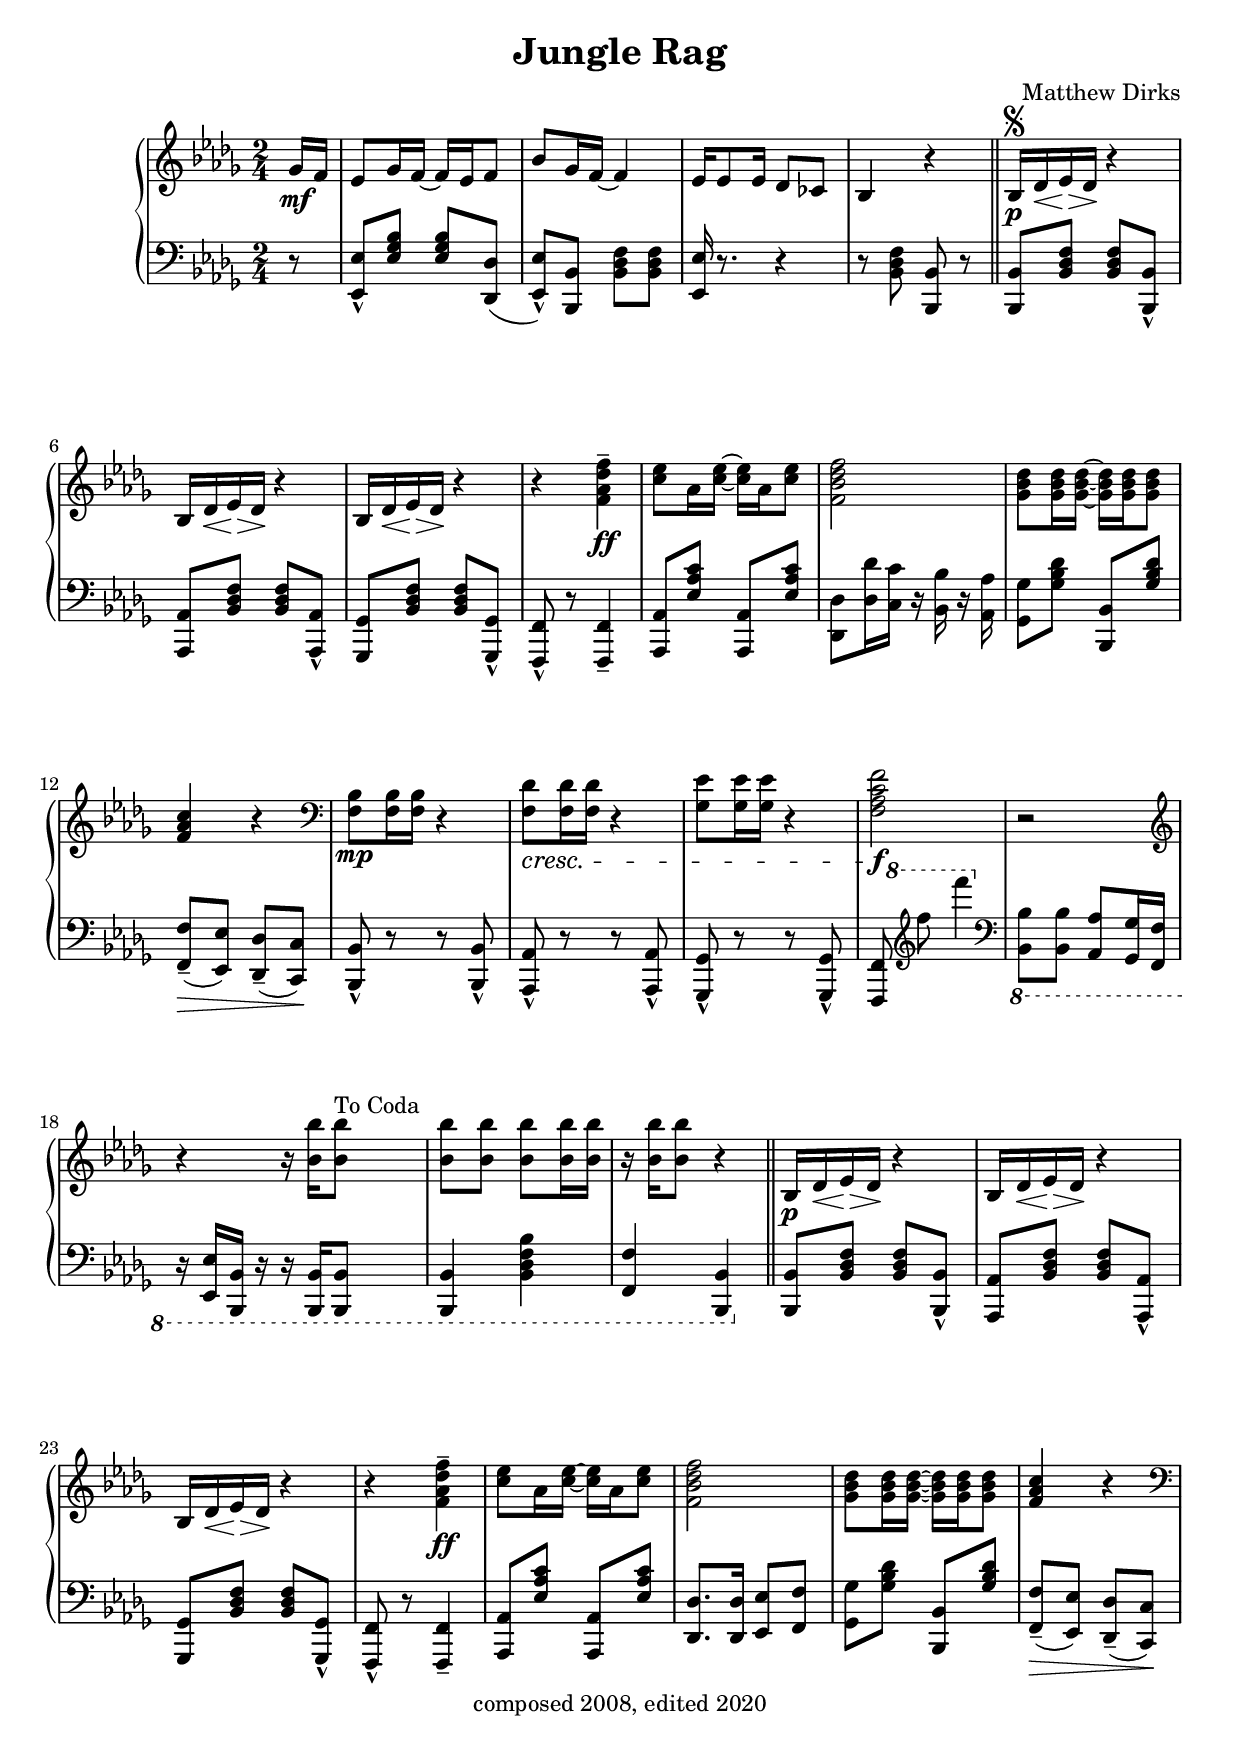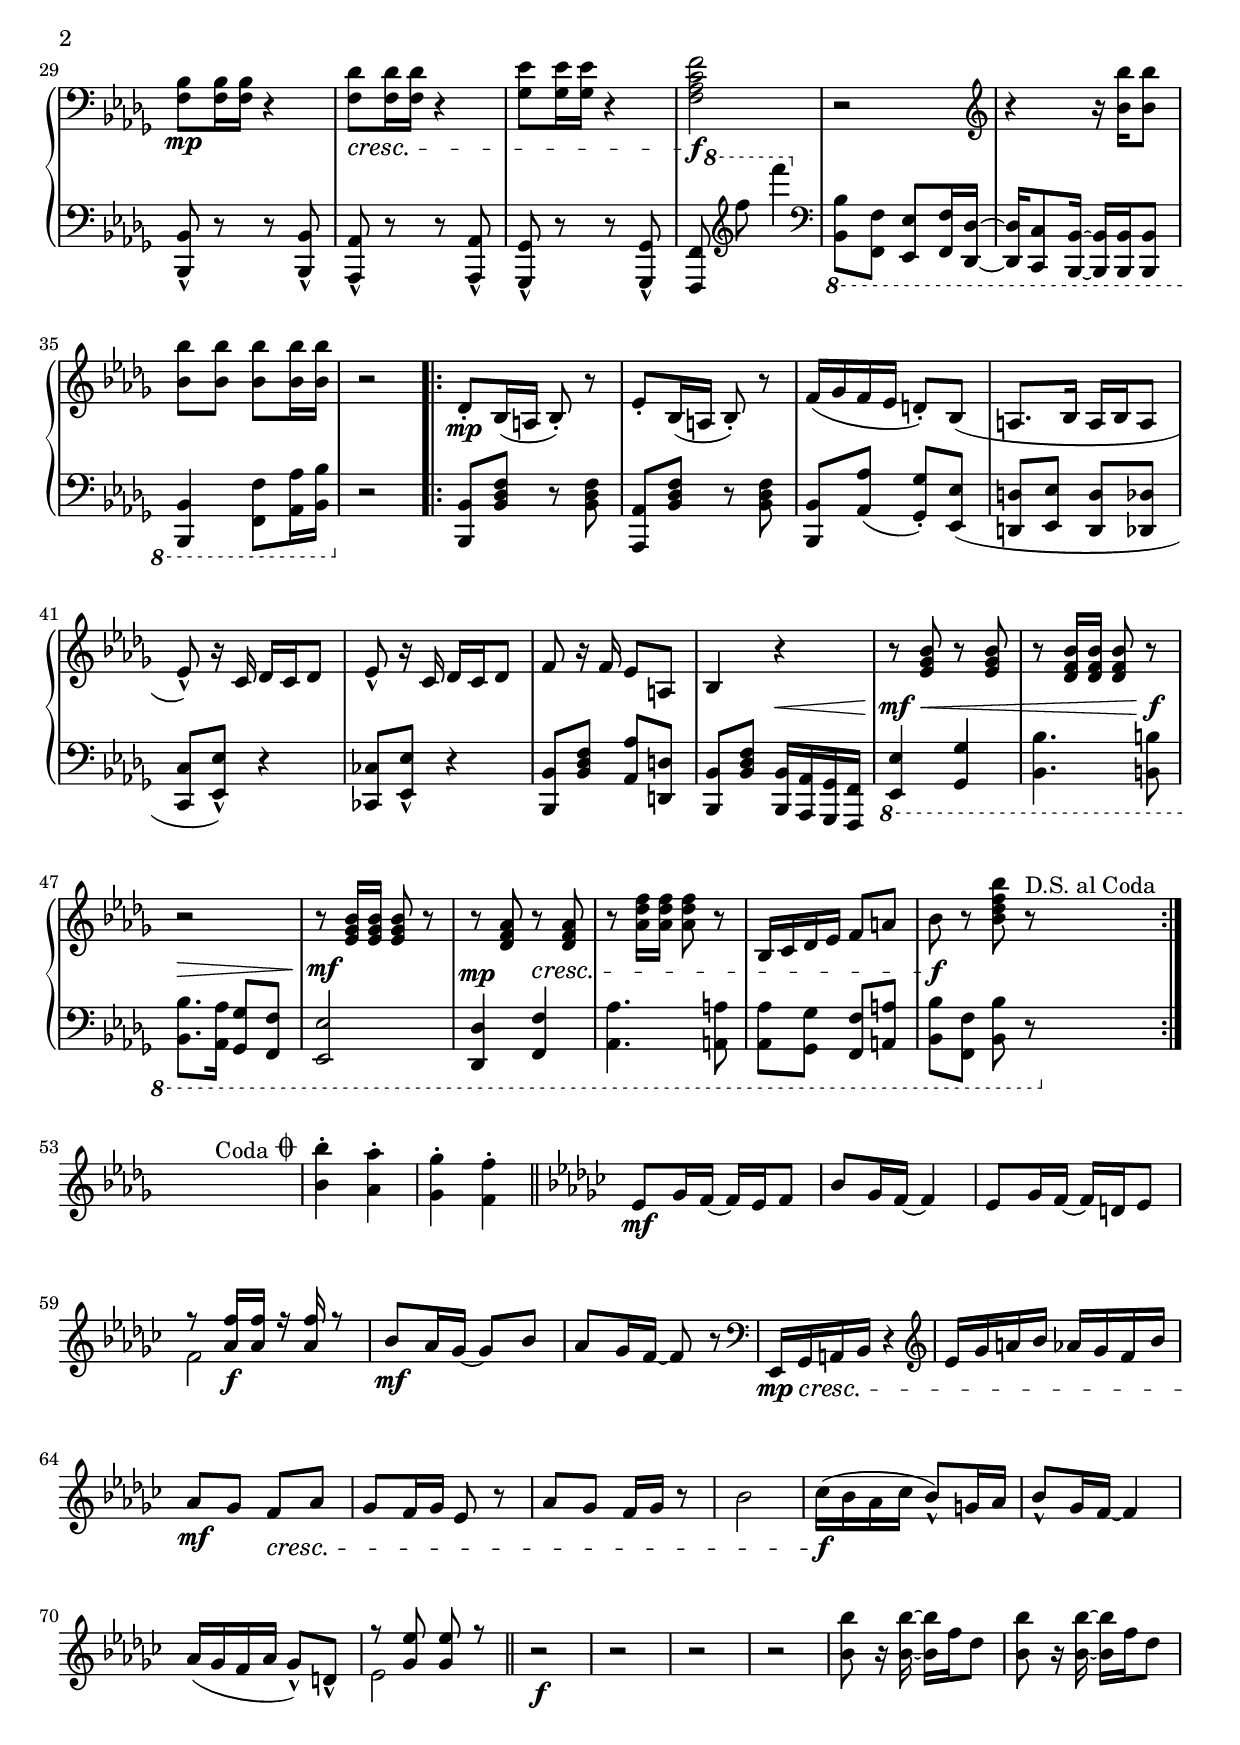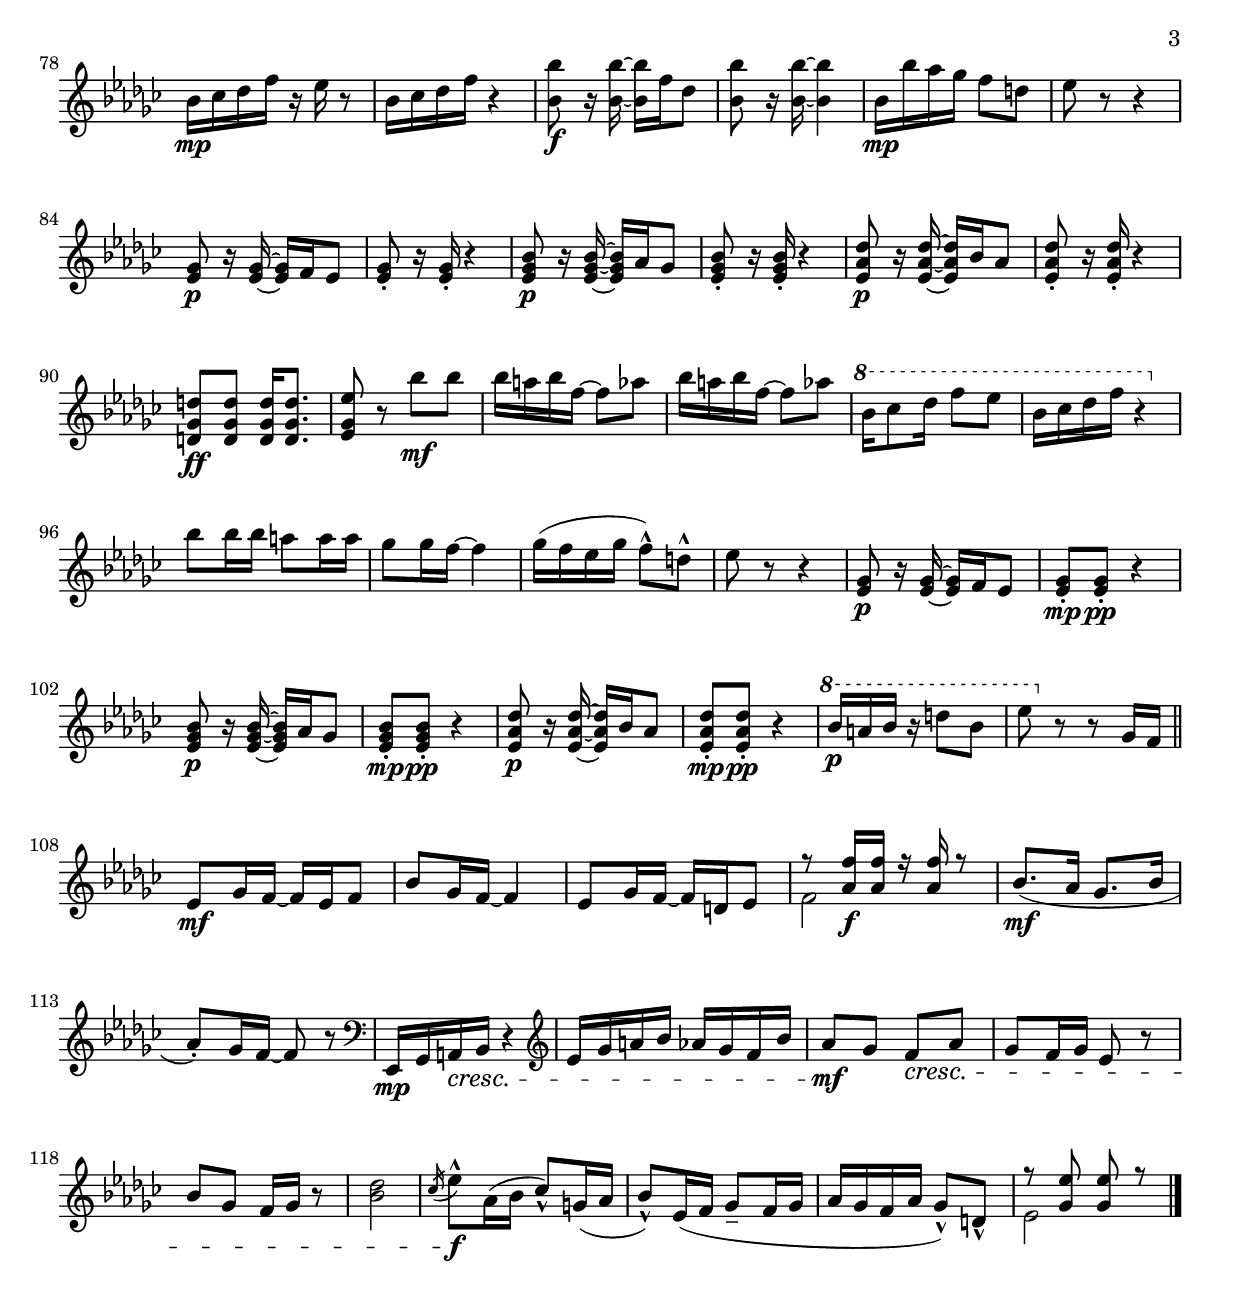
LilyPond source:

\version "2.18.2"

\header {
  title = "Jungle Rag"
  composer = "Matthew Dirks"
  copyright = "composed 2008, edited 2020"
}

\score {
  \relative c'' {
    \new PianoStaff
    <<
      \new Staff = "up" { % right hand staff
	\clef treble
	\key bes \minor
	\time 2/4
				% Four-plus-pickup bar intro
	\partial 8 ges16\mf f | % pickup measure
	ees8 ges16 f~ f ees f8 |
	bes8 ges16 f~ f4 |
	ees16 es8 ees16 des8 ces |
	bes4 r4 \bar "||"
	% Strain 1, first time
	bes16\p\segno des\< ees\> des\! r4 |
	\repeat unfold 2 {bes16 des\< ees\> des\! r4} |
	r4 <f\tenuto aes des f>\ff |
	<c' ees>8 aes16 <c ees>~ <c ees> aes <c ees>8 |
	<f, bes des f>2 |
	<ges bes des>8 <ges bes des>16 <ges bes des>~
	<ges bes des> <ges bes des> <ges bes des>8 |
	<f aes c>4 r4 | % Decrescendo supplied in LH part
	\clef bass
	<f, bes>8\mp <f bes>16 <f bes> r4 |
	% The following line is tweaked
	% slightly from the 2008 version:
	% changed bottom note from aes to f,
	% kept this bar in bass clef instead of treble
	<f des'>8\cresc <f des'>16 <f des'> r4 |
	<ges ees'>8 <ges ees'>16 <ges ees'> r4 |
	% Change from 2008 version: move f mark earlier
	<f aes c f>2\f | % end cresc. from three bars ago
	r2 \clef treble |
	\textLengthOn
	r4 r16 <bes' bes'>16 <bes bes'>8^"To Coda"
	<bes bes'> <bes bes'> <bes bes'>
	<bes bes'>16 <bes bes'> |
	r16 <bes bes'> <bes bes'>8 r4
	% Strain 1, second time
	\bar "||"
	bes,16\p des\< ees\> des\! r4 |
	\repeat unfold 2 {bes16 des\< ees\> des\! r4} |
	r4 <f\tenuto aes des f>\ff |
	<c' ees>8 aes16 <c ees>~ <c ees> aes <c ees>8 |
	<f, bes des f>2 |
	<ges bes des>8 <ges bes des>16 <ges bes des>~
	<ges bes des> <ges bes des> <ges bes des>8 |
	<f aes c>4 r4 |
	\clef bass
	<f, bes>8\mp <f bes>16 <f bes> r4 |
	<f des'>8\cresc <f des'>16 <f des'> r4 |
	<ges ees'>8 <ges ees'>16 <ges ees'> r4 |
	<f aes c f>2\f | % end cresc. from three bars ago
	r2 \clef treble |
	r4 r16 <bes' bes'>16 <bes bes'>8 |
	<bes bes'> <bes bes'> <bes bes'> <bes bes'>16 <bes bes'> |
	r2
				% Strain 2, RH
	\repeat volta 2 {
	  des,8\staccato\mp bes16( a bes8)\staccato r8 |
	  ees\staccato bes16( a bes8)\staccato r8 |
	  f'16( ges f ees d8)\staccato bes8( |
	  a8. bes16 a16 bes a8 |
	  ees'8\marcato) r16 c16 des c des8 |
	  ees8\marcato r16 c16 des c des8 |
	  f8 r16 f16 ees8 a, |
	  bes4 r4 |
	  r8 <ees ges bes> r8 <ees ges bes> |
	  r8 <des f bes>16 <des f bes> <des f bes>8 r8 |
	  r2 |
	  r8 <ees ges bes>16 <ees ges bes> <ees ges bes>8 r8 |
	  r8 <des f aes> r8 <des f aes> |
	  r8 <aes' des f>16 <aes des f> <aes des f>8 r8|
	  bes,16 c des ees f8 a |
	  bes r8 <bes des f bes> r8^"D.S. al Coda" |
	} % end repeat / end Strain 2
	
	% Coda / transition to trio
	\break
	s4 s8^"Coda" s8\coda | % Extra measure for spacing before coda
	<bes bes'>4\staccato  <aes aes'>\staccato |
	<ges ges'>\staccato <f f'>\staccato \bar "||"

	% Trio, first time
	\key ees \minor
	ees8\mf ges16 f~ f ees f8 |
	bes8 ges16 f~ f4
	ees8 ges16 f~ f d ees8 |
	% voiceOne gets upstems, voiceTwo gets downstems
	<<{\voiceOne r8 <aes f'>16\f <aes f'> r16 <aes f'> r8}
	  \new Voice {\voiceTwo f2} >> | 
	\oneVoice % Need this, else voiceOne behavior remains (and looks ugly)
	bes8\mf aes16 ges~ ges8 bes |
	aes ges16 f~ f8 r8 |
	\clef bass
	ees,,16\mp\cresc ges a bes r4 \clef treble |
	ees'16 ges a bes aes ges f bes |
	aes8\mf ges f\cresc aes |
	ges f16 ges ees8 r8 |
	aes ges f16 ges r8 |
	bes2 |
	ces16(\f bes aes ces bes8)\marcato g16 aes |
	bes8\marcato ges16 f~ f4 |
	aes16( ges f aes ges8)\marcato d\marcato |

	<< {\voiceOne r8 <ges ees'> <ges ees'> r8}
	   \new Voice {\voiceTwo ees2} >> |
	\oneVoice

	% Four-bar vamp
	\bar "||"
	r2\f r2 r2 r2

	% Fourth Strain
	\repeat unfold 2 {
	  <bes' bes'>8 r16 <bes bes'>16~ <bes bes'> f' des8
	} % end repeat
	bes16\mp ces des f r ees r8 |
	bes16 ces des f r4 |
	<bes, bes'>8\f r16 <bes bes'>16~ <bes bes'> f' des8 |
	<bes bes'> r16 <bes bes'>16~ <bes bes'>4 |
	bes16\mp bes' aes ges f8 d |
	ees8 r8 r4 |
	<ees, ges>8\p r16 <ees ges>16~ <ees ges> f ees8 |
	<ees ges>8\staccato r16 <ees ges>16\staccato r4 |
	<ees ges bes>8\p r16 <ees ges bes>16~ <ees ges bes> aes ges8 |
	<ees ges bes>8\staccato r16 <ees ges bes>\staccato r4 |
	<ees aes des>8\p r16 <ees aes des>16~ <ees aes des> bes' aes8|
	<ees aes des>8\staccato r16 <ees aes des>\staccato r4
	<d ges d'>8\ff <d ges d'> <d ges d'>16 <d ges d'>8. |
	<ees ges ees'>8 r8 bes''\mf bes
	% Fourth strain, second time
	\repeat unfold 2 {bes16 a bes f~ f8 aes}
	\ottava #1
	bes16 ces8 des16 f8 ees |
	bes16 ces des f r4 |
	\ottava #0
	bes,8 bes16 bes a8 a16 a |
	ges8 ges16 f~ f4 |
	ges16( f ees ges f8)\marcato d\marcato |
	ees8 r8 r4 |
	<ees, ges>8\p r16 <ees ges>16~ <ees ges> f ees8 |
	<ees ges>8\staccato\mp <ees ges>8\staccato\pp r4 |
	<ees ges bes>8\p r16 <ees ges bes>~ <ees ges bes> aes ges8 |
	<ees ges bes>\staccato\mp <ees ges bes>\staccato\pp r4 |
	<ees aes des>8\p r16 <ees aes des>~ <ees aes des> bes' aes8 |
	<ees aes des>\staccato\mp <ees aes des>\staccato\pp r4
	\ottava #1
	bes''16\p a bes r16 d8 bes |
	ees \ottava #0 r8 r8

	% Trio, second time
	ges,,16 f \bar "||"
	ees8\mf ges16 f~ f ees f8 |
	bes8 ges16 f~ f4 |
	ees8 ges16 f~ f d ees8 |
	<<{\voiceOne r8 <aes f'>16\f <aes f'> r16 <aes f'> r8}
	  \new Voice {\voiceTwo f2} >> | 
	\oneVoice
	bes8.\mf( aes16 ges8. bes16 |
	aes8\staccato) ges16 f~ f8 r8 \clef bass |
	ees,,16\mp ges a\cresc bes r4 \clef treble |
	ees'16 ges a bes aes ges f bes |
	aes8\mf ges f\cresc aes |
	ges8 f16 ges ees8 r8
	bes' ges f16 ges r8
	<bes des>2
	\acciaccatura ces16 ees8\marcato\f aes,16( bes ces8\marcato) g16( aes |
	bes8\marcato) ees,16( f ges8\tenuto f16 ges |
	aes ges f aes ges8\marcato) d\marcato
	<< {\voiceOne r8 <ges ees'> <ges ees'> r8}
	   \new Voice {\voiceTwo ees2} >>
	\oneVoice \bar "|."	
      } % end right hand staff

      % LEFT HAND
      \new Staff = "down" { % left hand staff
	\clef bass
	\key bes \minor
	%Four-plus-pickup bar intro
	\partial 8 r8 % pickup measure
	<ees,, ees'>\marcato <ees' ges bes> <ees ges bes> <des, des'>( |
	<ees ees'>\marcato) <bes bes'> <bes' des f> <bes des f> |
	<ees, ees'>16 r8. r4 |
	r8 <bes' des f> <bes, bes'> r8 | % double bar supplied by RH staff above

	% Strain 1, fist time, LH
	<bes bes'> <bes' des f> <bes des f> <bes, bes'>\marcato |
	<aes aes'> <bes' des f> <bes des f> <aes, aes'>\marcato |
	<ges ges'> <bes' des f> <bes des f> <ges, ges'>\marcato |
	<f f'>\marcato r8 <f f'>4\tenuto |
	<aes aes'>8 <ees'' aes c> <aes,, aes'> <ees'' aes c> |
	<des, des'>8 <des' des'>16 <c c'> r16 <bes bes'> r16 <aes aes'> |
	<ges ges'>8 <ges' bes des> <bes,, bes'> <ges'' bes des> |
	<f, f'>8\tenuto\>( <ees ees'>) <des des'>\tenuto( <c c'>\!) |
	<bes bes'>8\marcato r8 r8 <bes bes'>\marcato |
	<aes aes'>8\marcato r8 r8 <aes aes'>\marcato |
	<ges ges'>8\marcato r8 r8 <ges ges'>\marcato|
	%Fun cross-hands bit
	<<{\voiceOne % voiceOne = spacer rests
	   % Using spacer rests allows me to position
	   % the 8va a bit earlier than otherwise
	   % so it's clear that both of the treble Fs
	   % are 8va'd
	   s16 \ottava #1 s16 s8 s4 \ottava #0 } % end spacers
	  \new Voice {\voiceTwo % voiceTwo = treble notes, stems down
		      s8 %<f f'>8
		      \clef treble
		      f''''' f'4
		      \clef bass} % end voiceTwo
	  \new Voice {\voiceThree % voiceThree = bass Fs, stems up
		      <f,,,,,, f'>8 s8 s4} % end voiceThree
		    >> % end voiceTwo
	  \oneVoice
	| % bar check ends cross-hands bit

	\ottava #-1
	<bes bes'>8 <bes bes'> <aes aes'> <ges ges'>16 <f f'> |
	r16 <ees ees'> <bes bes'> r16 r16 <bes bes'> <bes bes'>8 |
	<bes bes'>4 <bes' des f bes> |
	<f f'>4 <bes, bes'> |
	\ottava #0

				% Strain 1, second time, LH
	<bes' bes'>8 <bes' des f> <bes des f> <bes, bes'>\marcato |
	<aes aes'> <bes' des f> <bes des f> <aes, aes'>\marcato |
	<ges ges'> <bes' des f> <bes des f> <ges, ges'>\marcato |
	<f f'>\marcato r8 <f f'>4\tenuto |
	<aes aes'>8 <ees'' aes c> <aes,, aes'> <ees'' aes c> |
	<des, des'>8. <des des'>16 <ees ees'>8 <f f'> |
	<ges ges'>8 <ges' bes des> <bes,, bes'> <ges'' bes des> |

	<f, f'>8\tenuto\>( <ees ees'>) <des des'>\tenuto( <c c'>\!) |
	<bes bes'>8\marcato r8 r8 <bes bes'>\marcato |
	<aes aes'>8\marcato r8 r8 <aes aes'>\marcato |
	<ges ges'>8\marcato r8 r8 <ges ges'>\marcato|
	%Fun cross-hands bit (repeated from above)
	<<{\voiceOne % voiceOne = spacer rests
	   % Using spacer rests allows me to position
	   % the 8va a bit earlier than otherwise
	   % so it's clear that both of the treble Fs
	   % are 8va'd
	   s16 \ottava #1 s16 s8 s4 \ottava #0 } % end spacers
	  \new Voice {\voiceTwo % voiceTwo = treble notes, stems down
		      s8 %<f f'>8
		      \clef treble
		      f''''' f'4
		      \clef bass} % end voiceTwo
	  \new Voice {\voiceThree % voiceThree = bass Fs, stems up
		      <f,,,,,, f'>8 s8 s4} % end voiceThree
		    >> % end voiceTwo
	  \oneVoice
	| % bar check ends cross-hands bit

	\ottava #-1
	<bes bes'>8 <f f'> <ees ees'> <f f'>16 <des des'>~ |
	<des des'>  <c c'>8 <bes bes'>16~ <bes bes'>
	<bes bes'> <bes bes'>8 |
	<bes bes'>4 <f' f'>8 <aes aes'>16 <bes bes'> |
	\ottava #0
	r2 |

				% Strain 2, LH
	<bes bes'>8 <bes' des f> r8 <bes des f> |
	<aes, aes'>8 <bes' des f> r8 <bes des f> |
	<bes, bes'>8 <aes' aes'>( <ges ges'>\staccato) <ees ees'>( |
	<d d'> <ees ees'> <d d'> <des des'> |
	<c c'> <ees ees'>\marcato) r4 |
	<ces ces'>8 <ees ees'>\marcato r4 |
	<bes bes'>8 <bes' des f> <aes aes'> <d, d'> |
	<bes bes'>8 <bes' des f>
	\dynamicUp
	<bes, bes'>16\< <aes aes'> <ges ges'> <f f'> |
	\ottava #-1
	<ees ees'>4\mf\< <ges ges'> |
	<bes bes'>4. <b b'>8\f |
	<bes bes'>8.\> <aes aes'>16 <ges ges'>8 <f f'> |
	<ees ees'>2\mf
	<des des'>4\mp <f f'>\cresc |
	<aes aes'>4. <a a'>8 
	<aes aes'>8 <ges ges'> <f f'> <a a'> |
	<bes bes'>\f <f f'> <bes bes'> r8
	\ottava #0
	\dynamicNeutral
	
	} % end left hand staff
    >>
  } % end relative
} % end score
